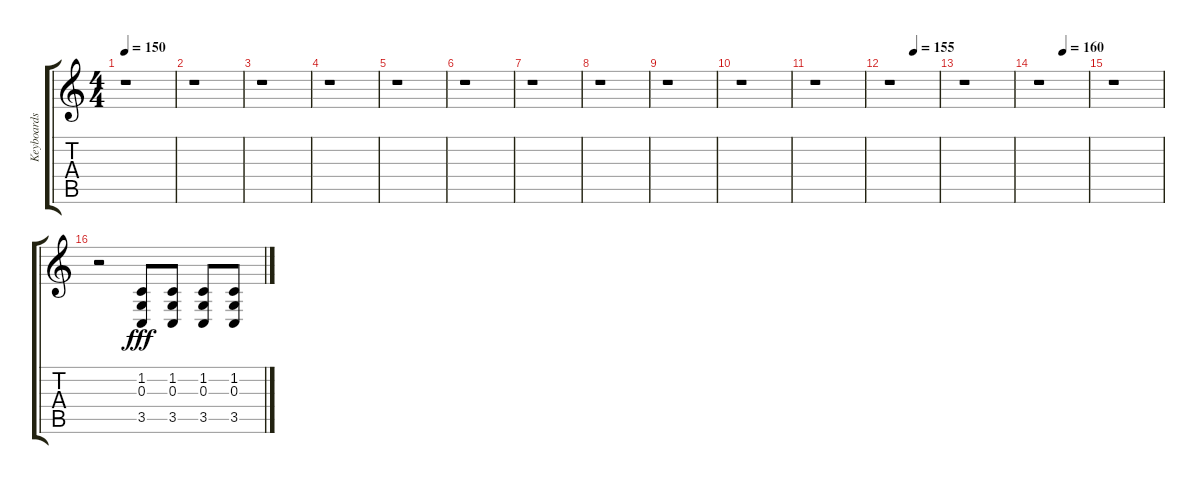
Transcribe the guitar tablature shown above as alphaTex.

\track ("Keyboards" "Keyboards") {instrument vibraphone}
\staff {score tabs}
\tuning (E4 B3 G3 D3 A2 E2) {hide}
\ts (4 4)
\tempo 150
\clef g2
\ks c
r.1{dy f} |
r.1 |
r.1 |
r.1 |
r.1 |
r.1 |
r.1 |
r.1 |
r.1 |
r.1 |
r.1 |
\tempo (155 0.5)
r.1 |
r.1 |
\tempo (160 0.5)
r.1 |
r.1 |
r.2 (1.2 0.3 3.5).8{dy fff} (1.2 0.3 3.5).8 (1.2 0.3 3.5).8 (1.2 0.3 3.5).8
